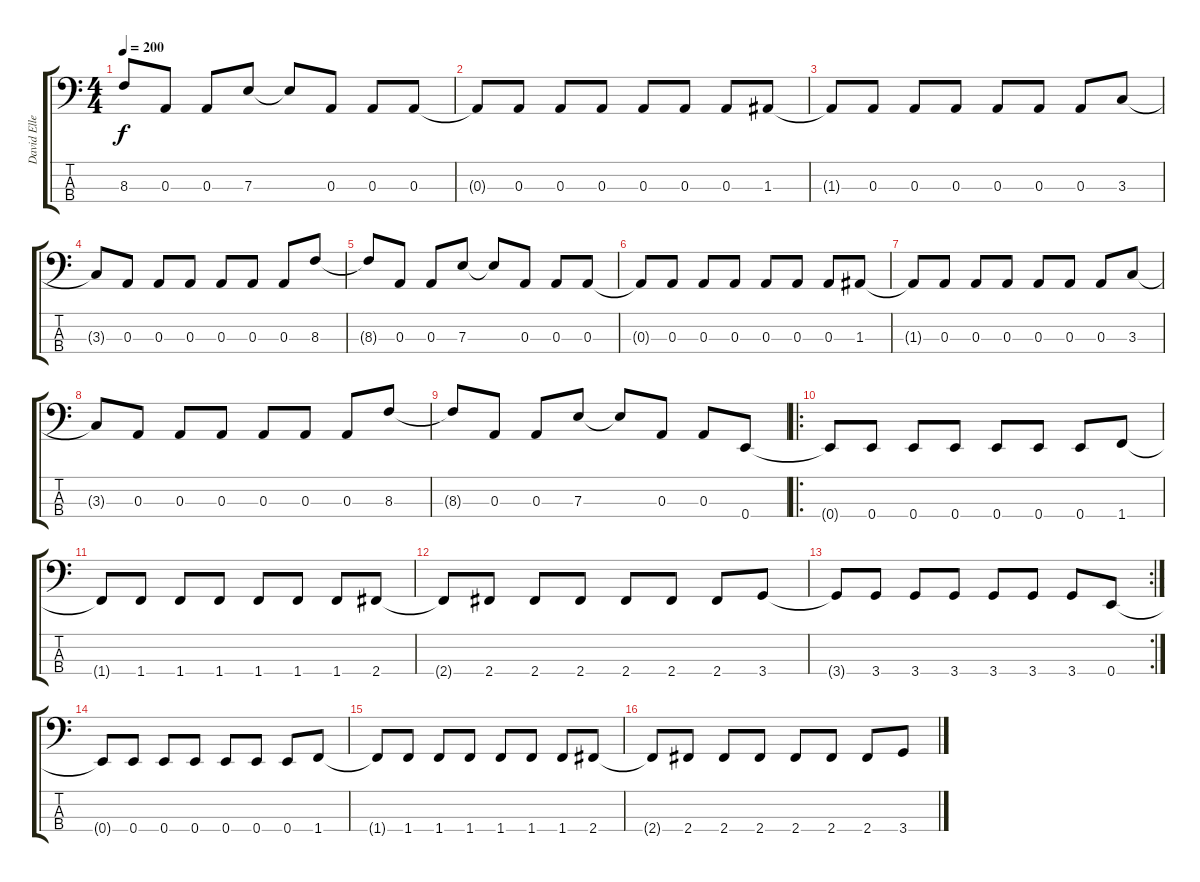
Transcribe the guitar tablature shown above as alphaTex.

\track ("David Ellefson" "David Elle") {instrument electricbasspick}
\staff {score tabs}
\tuning (G2 D2 A1 E1) {hide}
\ts (4 4)
\tempo 200
\clef f4
\ks c
8.3{t}.8{dy f} 0.3.8 0.3.8 7.3.8 7.3{t}.8 0.3.8 0.3.8 0.3.8 |
0.3{t}.8 0.3.8 0.3.8 0.3.8 0.3.8 0.3.8 0.3.8 1.3.8 |
1.3{t}.8 0.3.8 0.3.8 0.3.8 0.3.8 0.3.8 0.3.8 3.3.8 |
3.3{t}.8 0.3.8 0.3.8 0.3.8 0.3.8 0.3.8 0.3.8 8.3.8 |
8.3{t}.8 0.3.8 0.3.8 7.3.8 7.3{t}.8 0.3.8 0.3.8 0.3.8 |
0.3{t}.8 0.3.8 0.3.8 0.3.8 0.3.8 0.3.8 0.3.8 1.3.8 |
1.3{t}.8 0.3.8 0.3.8 0.3.8 0.3.8 0.3.8 0.3.8 3.3.8 |
3.3{t}.8 0.3.8 0.3.8 0.3.8 0.3.8 0.3.8 0.3.8 8.3.8 |
8.3{t}.8 0.3.8 0.3.8 7.3.8 7.3{t}.8 0.3.8 0.3.8 0.4.8 |
\ro
0.4{t}.8 0.4.8 0.4.8 0.4.8 0.4.8 0.4.8 0.4.8 1.4.8 |
1.4{t}.8 1.4.8 1.4.8 1.4.8 1.4.8 1.4.8 1.4.8 2.4.8 |
2.4{t}.8 2.4.8 2.4.8 2.4.8 2.4.8 2.4.8 2.4.8 3.4.8 |
\rc 2
3.4{t}.8 3.4.8 3.4.8 3.4.8 3.4.8 3.4.8 3.4.8 0.4.8 |
0.4{t}.8 0.4.8 0.4.8 0.4.8 0.4.8 0.4.8 0.4.8 1.4.8 |
1.4{t}.8 1.4.8 1.4.8 1.4.8 1.4.8 1.4.8 1.4.8 2.4.8 |
2.4{t}.8 2.4.8 2.4.8 2.4.8 2.4.8 2.4.8 2.4.8 3.4.8
